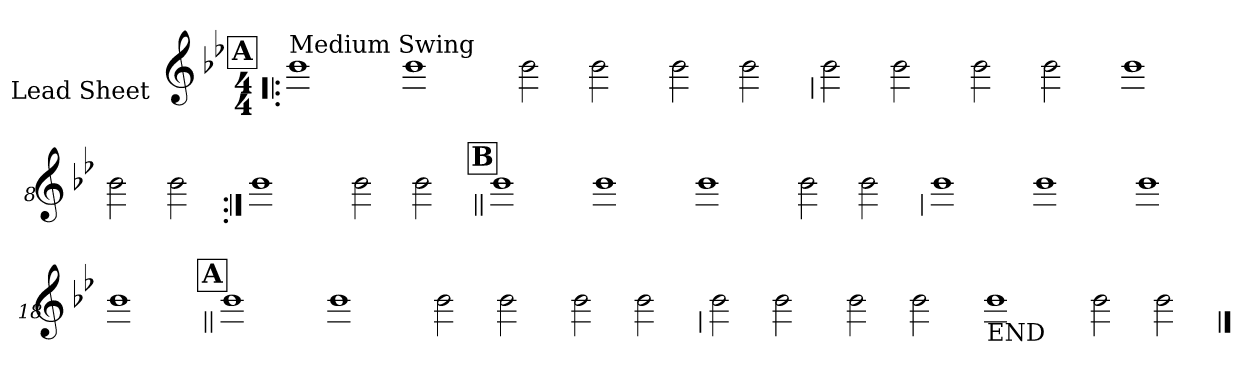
**kern
*part1
*staff1
*I"Lead Sheet
*stria0
*clefG2
*k[b-e-]
*B-:
*M4/4
!!LO:REH:place=s1:a:t=A
=1!|:
!LO:TX:a:t=Medium Swing
1b-
=2-
1b-
=3-
2b-
2b-
=4-
2b-
2b-
!!LO:LB:g=z
=5
2b-
2b-
=6-
2b-
2b-
=7-
1b-
=8-
2b-
2b-
!!LO:LB:g=z
=9:|!
1b-
=10-
2b-
2b-
!!LO:LB:g=z
!!LO:REH:place=s1:a:t=B
=11||
1b-
=12-
1b-
=13-
1b-
=14-
2b-
2b-
!!LO:LB:g=z
=15
1b-
=16-
1b-
=17-
1b-
=18-
1b-
!!LO:LB:g=z
!!LO:REH:place=s1:a:t=A
=19||
1b-
=20-
1b-
=21-
2b-
2b-
=22-
2b-
2b-
!!LO:LB:g=z
=23
2b-
2b-
=24-
2b-
2b-
=25-
!LO:TX:b:t=END
1b-
=26-
2b-
2b-
==
*-
